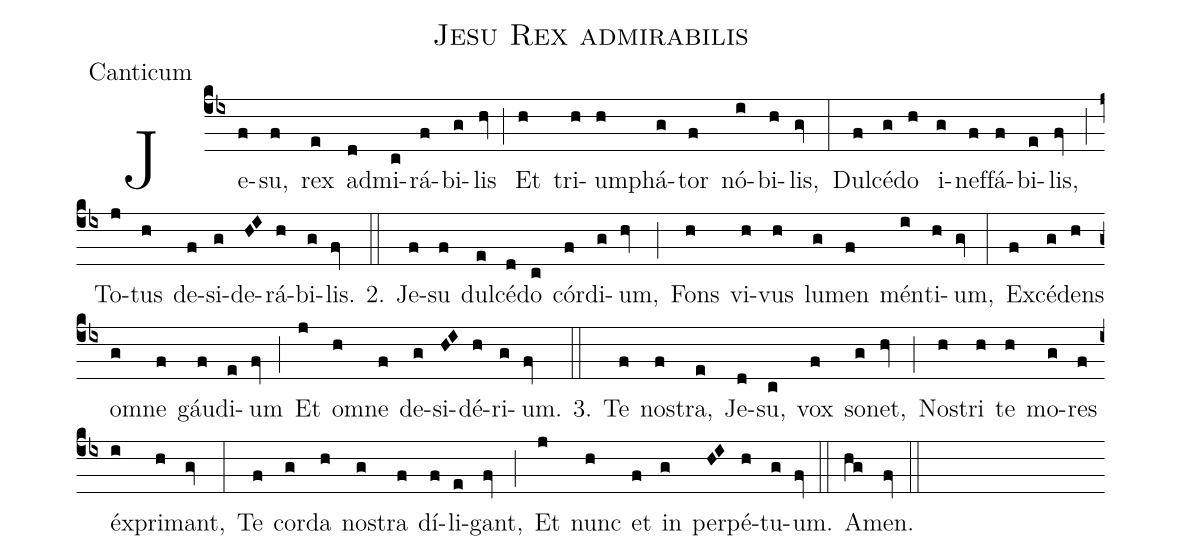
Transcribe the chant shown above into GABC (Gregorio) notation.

name:Jesu Rex admirabilis;
office-part:Canticum;
%%
(cb4)Je(f)su,(f) rex(e) ad(d)mi(c)rá(f)bi(g)lis(hv) (;)
Et(h) tri(h)um(h)phá(g)tor(f) nó(i)bi(h)lis,(gv) (:)
Dul(f)cé(g)do(h) i(g)nef(f)fá(f)bi(e)lis,(fv) (;)
To(j)tus(h) de(f)si(g)de(HI)rá(h)bi(g)lis.(fv)
2.(::)
Je(f)su(f) dul(e)cé(d)do(c) cór(f)di(g)um,(hv) (;)
Fons(h) vi(h)vus(h) lu(g)men(f) mén(i)ti(h)um,(gv) (:)
Ex(f)cé(g)dens(h) om(g)ne(f) gáu(f)di(e)um(fv) (;)
Et(j) om(h)ne(f) de(g)si(HI)dé(h)ri(g)um.(fv)
3.(::)
Te(f) no(f)stra,(e) Je(d)su,(c) vox(f) so(g)net,(hv) (;)
No(h)stri(h) te(h) mo(g)res(f) éx(i)pri(h)mant,(gv) (:)
Te(f) cor(g)da(h) no(g)stra(f) dí(f)li(e)gant,(fv) (;)
Et(j) nunc(h) et(f) in(g) per(HI)pé(h)tu(g)um.(fv) (::)
A(hg)men.(fv) (::)
